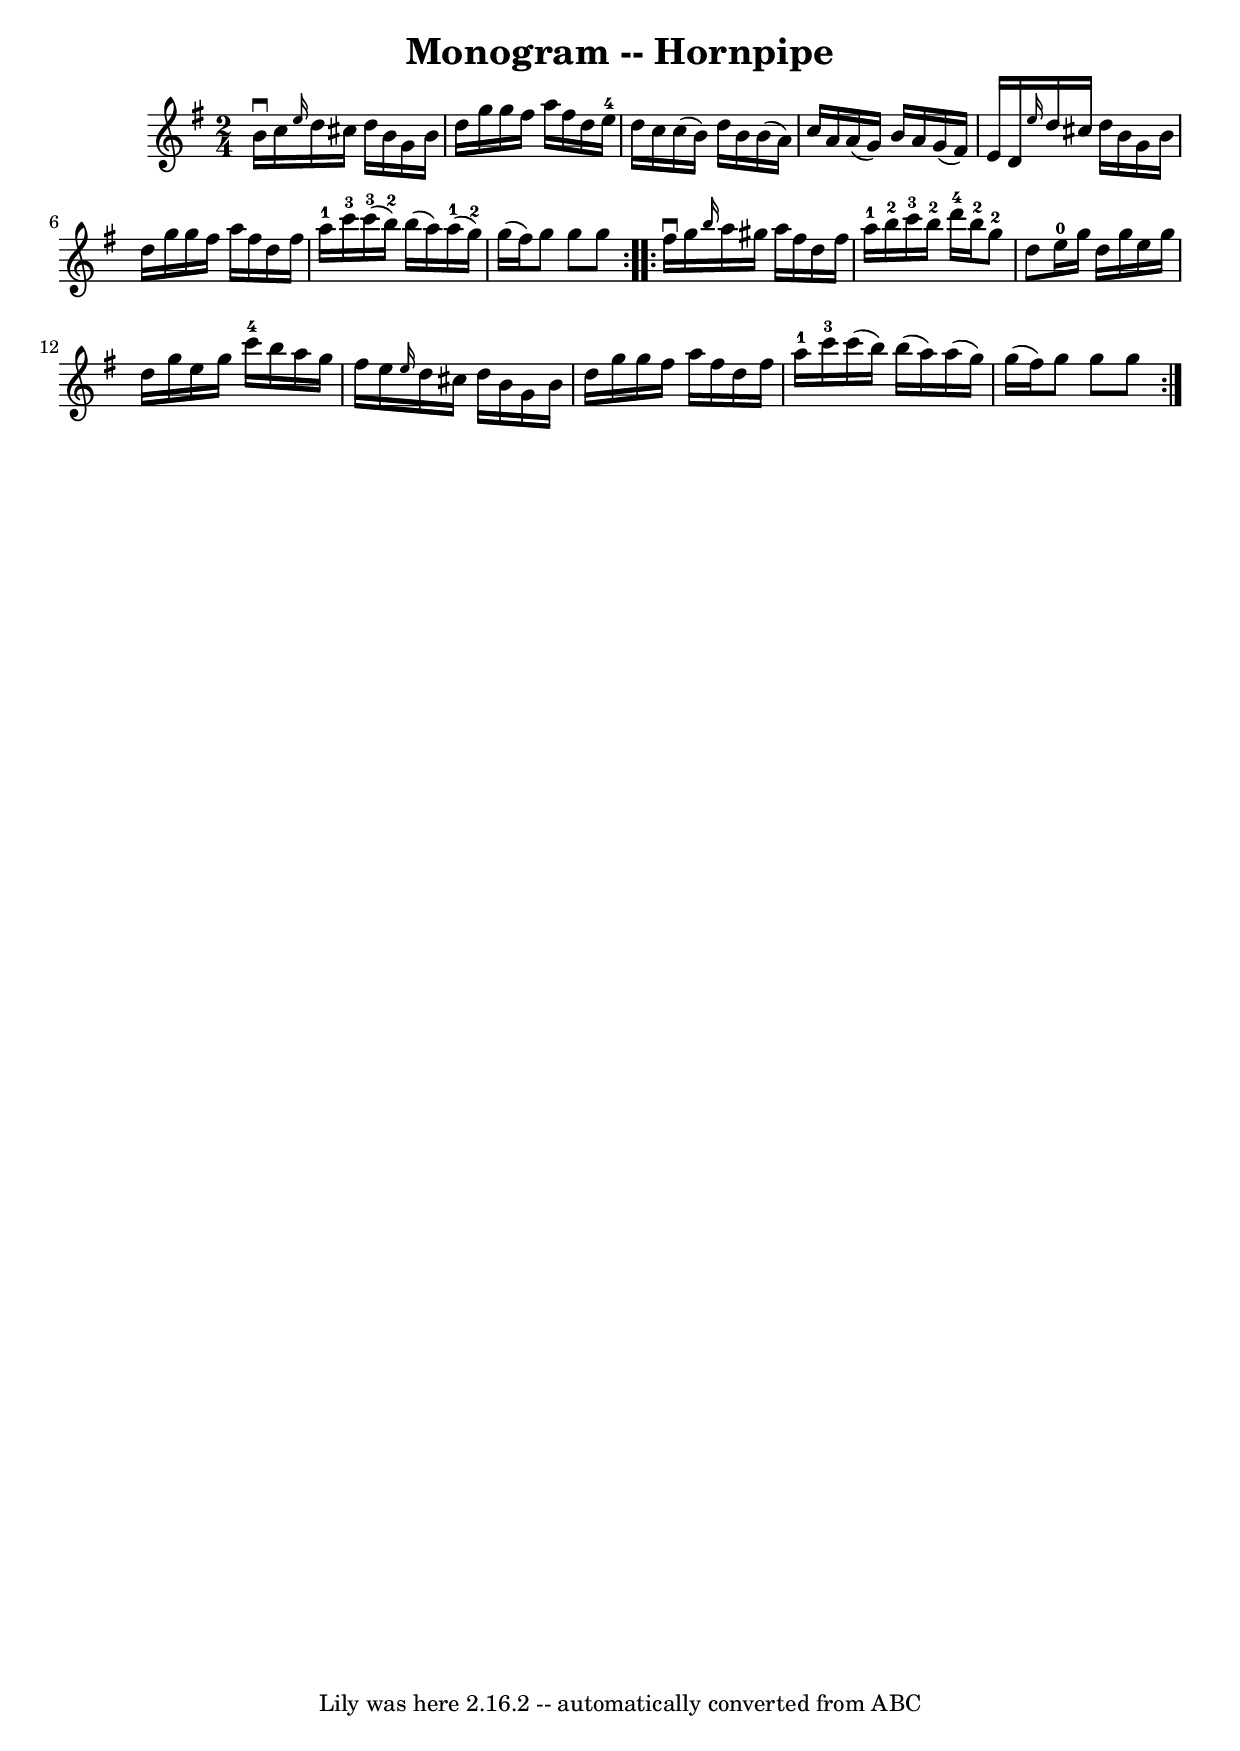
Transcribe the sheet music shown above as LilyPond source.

\version "2.16.2"
\include "Mammoth.ily"
\header {
  %% book = "Cole's 1000 Fiddle Tunes"
  crossRefNumber = "1"
  footnotes = ""
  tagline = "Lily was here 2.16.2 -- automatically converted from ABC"
  title = "Monogram -- Hornpipe"

}
voicedefault =  {



  \repeat volta 2 {

    \time 2/4 
    \key g \major
 b'16^\downbow c''16  |
    \grace { e''16  
	   } 
    d''16 cis''16 d''16 b'16 g'16 b'16 d''16 g''16  |
    
    g''16 fis''16 a''16 fis''16 d''16 e''16-4 d''16 c''16  
    |
    c''16 (b'16) d''16 b'16 b'16 (a'16) c''16    
    a'16  |
    a'16 (g'16) b'16 a'16 g'16 (fis'16) e'16 
    d'16  |
    \grace { e''16  
	   } d''16 cis''16 d''16 b'16  
    g'16 b'16 d''16 g''16  |
    g''16 fis''16 a''16    
    fis''16 d''16 fis''16 a''16-1 c'''16-3 |
    c'''16 
    -3(b''16-2) b''16 (a''16) a''16-1(g''16-2)   
    g''16 (fis''16) |
    g''8 g''8 g''8  
  }     
  \repeat volta 2 {
    
    fis''16^\downbow g''16  |
    \grace { b''16  
	   } a''16 gis''16    
    a''16 fis''16 d''16 fis''16 a''16-1 b''16-2 |
    
    c'''16-3 b''16-2 d'''16-4 b''16-2 g''8-2 d''8  
    |
    e''16-0 g''16 d''16 g''16 e''16 g''16 d''16  
    g''16  |
    e''16 g''16 c'''16-4 b''16 a''16 g''16    
    fis''16 e''16  |
    \grace { e''16  
	   } d''16 cis''16 d''16 
    b'16 g'16 b'16 d''16 g''16  |
    g''16 fis''16 a''16 
    fis''16 d''16 fis''16 a''16-1 c'''16-3 |
    c'''16 (
    b''16) b''16 (a''16) a''16 (g''16) g''16 (fis''16) 
    |
    g''8 g''8 g''8  
  }   

}

\score{
  <<

    \context Staff="default"
    {
      \voicedefault 
      
    }

  >>
  \layout {
    
  }
  \midi {
  }

}
